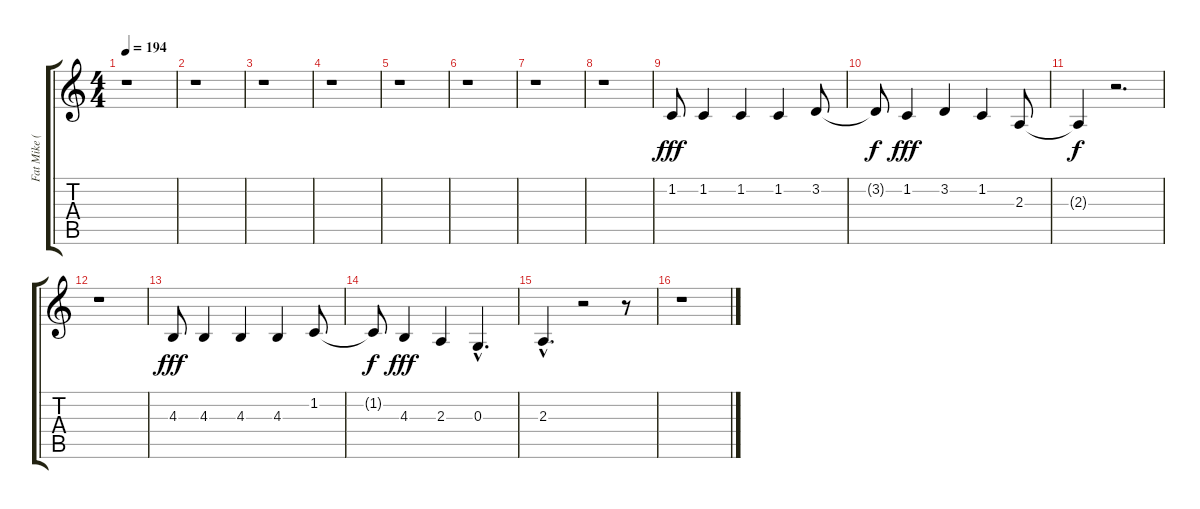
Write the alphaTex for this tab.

\track ("Fat Mike (Vocals)" "Fat Mike (") {instrument tenorsax}
\staff {score tabs}
\tuning (E4 B3 G3 D3 A2 E2) {hide}
\ts (4 4)
\tempo 194
\clef g2
\ks c
r.1{dy f} |
r.1 |
r.1 |
r.1 |
r.1 |
r.1 |
r.1 |
r.1 |
1.2.8{dy fff} 1.2.4 1.2.4 1.2.4 3.2.8 |
3.2{t}.8{dy f} 1.2.4{dy fff} 3.2.4 1.2.4 2.3.8 |
2.3{t}.4{dy f} r.2{d} |
r.1 |
4.3.8{dy fff} 4.3.4 4.3.4 4.3.4 1.2.8 |
1.2{t}.8{dy f} 4.3.4{dy fff} 2.3.4 0.3{hac}.4{d} |
2.3{hac}.4{d} r.2 r.8 |
r.1
